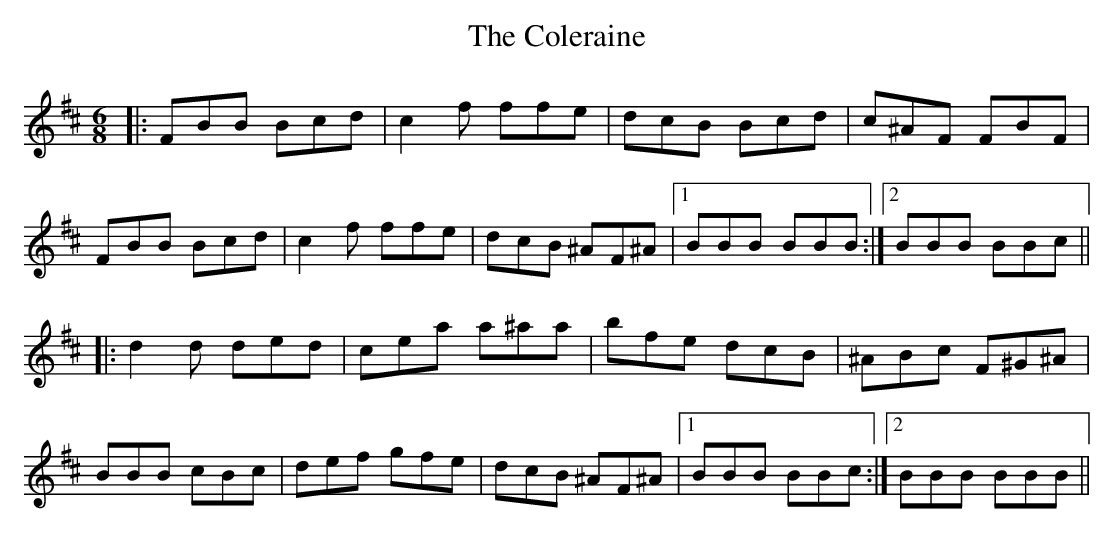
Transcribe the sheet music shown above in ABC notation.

X:1
T: The Coleraine
M: 6/8
L: 1/8
K: Bmin
|:FBB Bcd|c2f ffe|dcB Bcd|c^AF FBF|
FBB Bcd|c2f ffe|dcB ^AF^A|1 BBB BBB:|2 BBB BBc||
|:d2d ded|cea a^aa|bfe dcB|^ABc F^G^A|
BBB cBc|def gfe|dcB ^AF^A|1 BBB BBc:|2 BBB BBB||
